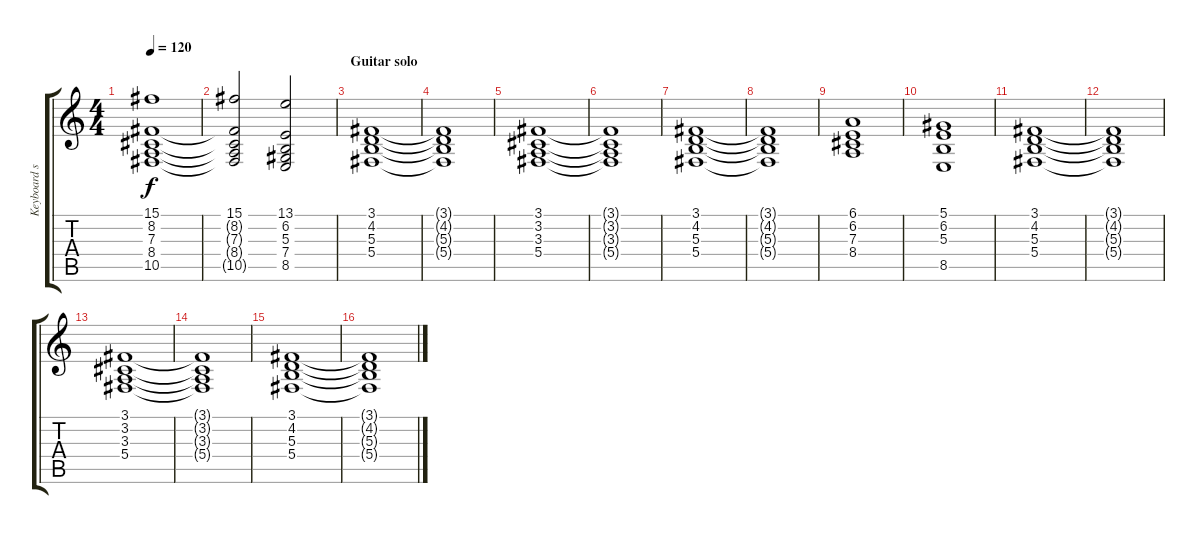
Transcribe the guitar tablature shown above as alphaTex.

\track ("Keyboard strings" "Keyboard s") {instrument stringensemble1}
\staff {score tabs}
\tuning (Eb4 Bb3 Gb3 Db3 Ab2 Eb2) {hide}
\ts (4 4)
\tempo 120
\clef g2
\ks c
(15.1 8.2 7.3 8.4 10.5).1{dy f} |
(15.1 8.2{t} 7.3{t} 8.4{t} 10.5{t}).2 (13.1 6.2 5.3 7.4 8.5).2 |
\section ("" "Guitar solo")
(3.1 4.2 5.3 5.4).1 |
(3.1{t} 4.2{t} 5.3{t} 5.4{t}).1 |
(3.1 3.2 3.3 5.4).1 |
(3.1{t} 3.2{t} 3.3{t} 5.4{t}).1 |
(3.1 4.2 5.3 5.4).1 |
(3.1{t} 4.2{t} 5.3{t} 5.4{t}).1 |
(6.1 6.2 7.3 8.4).1 |
(5.1 6.2 5.3 8.5).1 |
(3.1 4.2 5.3 5.4).1 |
(3.1{t} 4.2{t} 5.3{t} 5.4{t}).1 |
(3.1 3.2 3.3 5.4).1 |
(3.1{t} 3.2{t} 3.3{t} 5.4{t}).1 |
(3.1 4.2 5.3 5.4).1 |
(3.1{t} 4.2{t} 5.3{t} 5.4{t}).1
